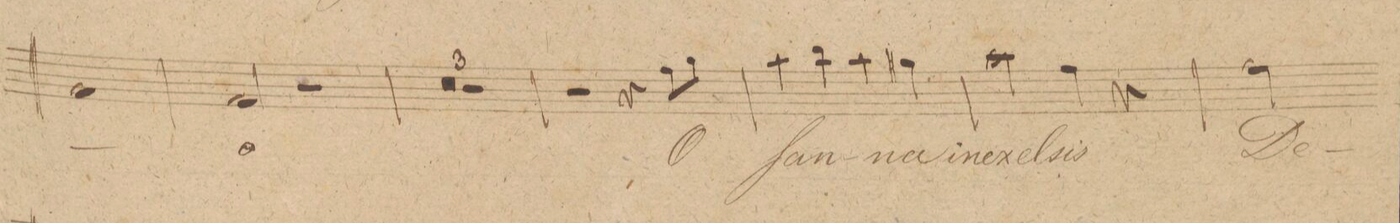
**kern	**text	**dynam
*I"Baſso.	*	*
*clefF4	*	*
*k[f#c#g#]	*	*
*met(c)	*	*
*M4/4	*	*
1BB	.	.
=73	=73	=73
2AA/	-o	.
2r	.	.
=74	=74	=74
0r	.	.
=75	=75	=75
=76	=76	=76
1r	.	.
=77	=77	=77
2r	.	.
4r	.	.
8A\L	O-	.
8B\J	.	.
=78	=78	=78
4c#\	-ſan-	.
4d\	-na	.
4c#\	in	.
4B#X\	e-	.
=79	=79	=79
2c#\	-xel-	.
4A\	-sis	.
4r	.	.
=80	=80	=80
2A\	De-	.
*-	*-	*-
